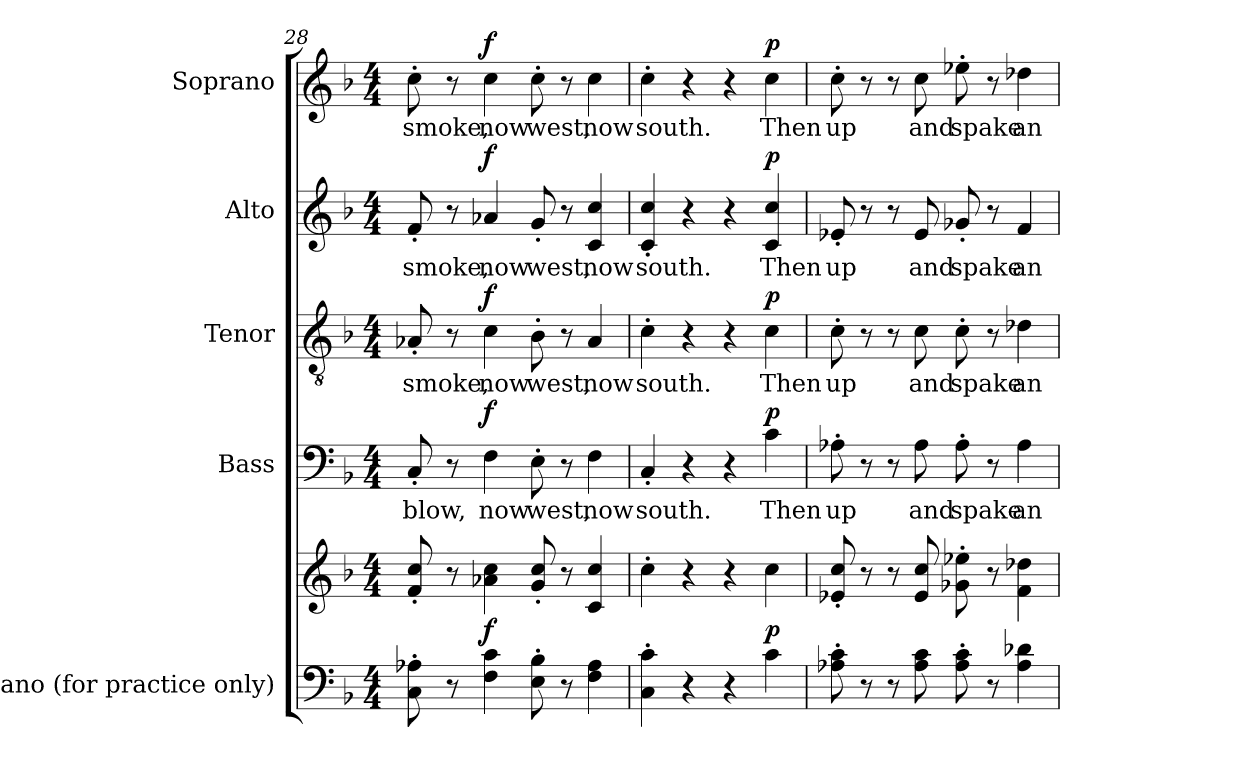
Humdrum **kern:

**kern	**kern	**dynam	**kern	**text	**dynam	**kern	**text	**dynam	**kern	**text	**dynam	**kern	**text	**dynam
*part5	*part5	*part5	*part4	*part4	*part4	*part3	*part3	*part3	*part2	*part2	*part2	*part1	*part1	*part1
*staff6	*staff5	*staff5/6	*staff4	*staff4	*staff4	*staff3	*staff3	*staff3	*staff2	*staff2	*staff2	*staff1	*staff1	*staff1
*I"Piano (for  practice only)	*	*	*I"Bass	*	*	*I"Tenor	*	*	*I"Alto	*	*	*I"Soprano	*	*
*I'Pno.	*	*	*I'B.	*	*	*I'T.	*	*	*I'A.	*	*	*I'S.	*	*
*clefF4	*clefG2	*	*clefF4	*	*	*clefGv2	*	*	*clefG2	*	*	*clefG2	*	*
*	*	*	*	*	*	*ITrd7c12	*	*	*	*	*	*	*	*
*k[b-]	*k[b-]	*	*k[b-]	*	*	*k[b-]	*	*	*k[b-]	*	*	*k[b-]	*	*
*F:	*F:	*	*F:	*	*	*F:	*	*	*F:	*	*	*F:	*	*
*M4/4	*M4/4	*	*M4/4	*	*	*M4/4	*	*	*M4/4	*	*	*M4/4	*	*
=28	=28	=28	=28	=28	=28	=28	=28	=28	=28	=28	=28	=28	=28	=28
!	!	!	!	!LO:LY:b:color=#000000	!	!	!	!	!	!	!	!	!	!
!	!	!	!	!	!	!	!LO:LY:b:color=#000000	!	!	!	!	!	!	!
!	!	!	!	!	!	!	!	!	!	!LO:LY:b:color=#000000	!	!	!	!
!	!	!	!	!	!	!	!	!	!	!	!	!	!LO:LY:b:color=#000000	!
8Ci\' 8A-Xi'	8fi/' 8cci'	.	8C'i/	blow,	.	8AA-X'i/	smoke,	.	8f'i/	smoke,	.	8cc'i\	smoke,	.
8r	8r	.	8r	.	.	8r	.	.	8r	.	.	8r	.	.
!	!	!	!	!LO:LY:b:color=#000000	!	!	!	!	!	!	!	!	!	!
!	!	!	!	!	!	!	!LO:LY:b:color=#000000	!	!	!	!	!	!	!
!	!	!	!	!	!	!	!	!	!	!LO:LY:b:color=#000000	!	!	!	!
!	!	!	!	!	!	!	!	!	!	!	!	!	!LO:LY:b:color=#000000	!
4Fi\ 4ci	4a-Xi\ 4cci	f	4Fi\	now	f	4Ci\	now	f	4a-Xi/	now	f	4cci\	now	f
!	!	!	!	!LO:LY:b:color=#000000	!	!	!	!	!	!	!	!	!	!
!	!	!	!	!	!	!	!LO:LY:b:color=#000000	!	!	!	!	!	!	!
!	!	!	!	!	!	!	!	!	!	!LO:LY:b:color=#000000	!	!	!	!
!	!	!	!	!	!	!	!	!	!	!	!	!	!LO:LY:b:color=#000000	!
8Ei\' 8B-i'	8gi/' 8cci'	.	8E'i\	west,	.	8BB-'i\	west,	.	8g'i/	west,	.	8cc'i\	west,	.
8r	8r	.	8r	.	.	8r	.	.	8r	.	.	8r	.	.
!	!	!	!	!LO:LY:b:color=#000000	!	!	!	!	!	!	!	!	!	!
!	!	!	!	!	!	!	!LO:LY:b:color=#000000	!	!	!	!	!	!	!
!	!	!	!	!	!	!	!	!	!	!LO:LY:b:color=#000000	!	!	!	!
!	!	!	!	!	!	!	!	!	!	!	!	!	!LO:LY:b:color=#000000	!
4Fi\ 4A-i	4ci/ 4cci	.	4Fi\	now	.	4AA-i/	now	.	4ci/ 4cci	now	.	4cci\	now	.
!!LO:PB:g=z
=29	=29	=29	=29	=29	=29	=29	=29	=29	=29	=29	=29	=29	=29	=29
!	!	!	!	!LO:LY:b:color=#000000	!	!	!	!	!	!	!	!	!	!
!	!	!	!	!	!	!	!LO:LY:b:color=#000000	!	!	!	!	!	!	!
!	!	!	!	!	!	!	!	!	!	!LO:LY:b:color=#000000	!	!	!	!
!	!	!	!	!	!	!	!	!	!	!	!	!	!LO:LY:b:color=#000000	!
4Ci\' 4ci'	4cc'i\	.	4C'i/	south.	.	4C'i\	south.	.	4ci/' 4cci'	south.	.	4cc'i\	south.	.
4r	4r	.	4r	.	.	4r	.	.	4r	.	.	4r	.	.
4r	4r	.	4r	.	.	4r	.	.	4r	.	.	4r	.	.
!	!	!	!	!LO:LY:b:color=#000000	!	!	!	!	!	!	!	!	!	!
!	!	!	!	!	!	!	!LO:LY:b:color=#000000	!	!	!	!	!	!	!
!	!	!	!	!	!	!	!	!	!	!LO:LY:b:color=#000000	!	!	!	!
!	!	!	!	!	!	!	!	!	!	!	!	!	!LO:LY:b:color=#000000	!
4ci\	4cci\	p	4ci\	Then	p	4Ci\	Then	p	4ci/ 4cci	Then	p	4cci\	Then	p
=30	=30	=30	=30	=30	=30	=30	=30	=30	=30	=30	=30	=30	=30	=30
!	!	!	!	!LO:LY:b:color=#000000	!	!	!	!	!	!	!	!	!	!
!	!	!	!	!	!	!	!LO:LY:b:color=#000000	!	!	!	!	!	!	!
!	!	!	!	!	!	!	!	!	!	!LO:LY:b:color=#000000	!	!	!	!
!	!	!	!	!	!	!	!	!	!	!	!	!	!LO:LY:b:color=#000000	!
8A-Xi\' 8ci'	8e-Xi/' 8cci'	.	8A-X'i\	up	.	8C'i\	up	.	8e-X'i/	up	.	8cc'i\	up	.
8r	8r	.	8r	.	.	8r	.	.	8r	.	.	8r	.	.
8r	8r	.	8r	.	.	8r	.	.	8r	.	.	8r	.	.
!	!	!	!	!LO:LY:b:color=#000000	!	!	!	!	!	!	!	!	!	!
!	!	!	!	!	!	!	!LO:LY:b:color=#000000	!	!	!	!	!	!	!
!	!	!	!	!	!	!	!	!	!	!LO:LY:b:color=#000000	!	!	!	!
!	!	!	!	!	!	!	!	!	!	!	!	!	!LO:LY:b:color=#000000	!
8A-i\ 8ci	8e-i/ 8cci	.	8A-i\	and	.	8Ci\	and	.	8e-i/	and	.	8cci\	and	.
!	!	!	!	!LO:LY:b:color=#000000	!	!	!	!	!	!	!	!	!	!
!	!	!	!	!	!	!	!LO:LY:b:color=#000000	!	!	!	!	!	!	!
!	!	!	!	!	!	!	!	!	!	!LO:LY:b:color=#000000	!	!	!	!
!	!	!	!	!	!	!	!	!	!	!	!	!	!LO:LY:b:color=#000000	!
8A-i\' 8ci'	8g-Xi\' 8ee-Xi'	.	8A-'i\	spake	.	8C'i\	spake	.	8g-X'i/	spake	.	8ee-X'i\	spake	.
8r	8r	.	8r	.	.	8r	.	.	8r	.	.	8r	.	.
!	!	!	!	!LO:LY:b:color=#000000	!	!	!	!	!	!	!	!	!	!
!	!	!	!	!	!	!	!LO:LY:b:color=#000000	!	!	!	!	!	!	!
!	!	!	!	!	!	!	!	!	!	!LO:LY:b:color=#000000	!	!	!	!
!	!	!	!	!	!	!	!	!	!	!	!	!	!LO:LY:b:color=#000000	!
4A-i\ 4d-Xi	4fi\ 4dd-Xi	.	4A-i\	an	.	4D-Xi\	an	.	4fi/	an	.	4dd-Xi\	an	.
=	=	=	=	=	=	=	=	=	=	=	=	=	=	=
*-	*-	*-	*-	*-	*-	*-	*-	*-	*-	*-	*-	*-	*-	*-
